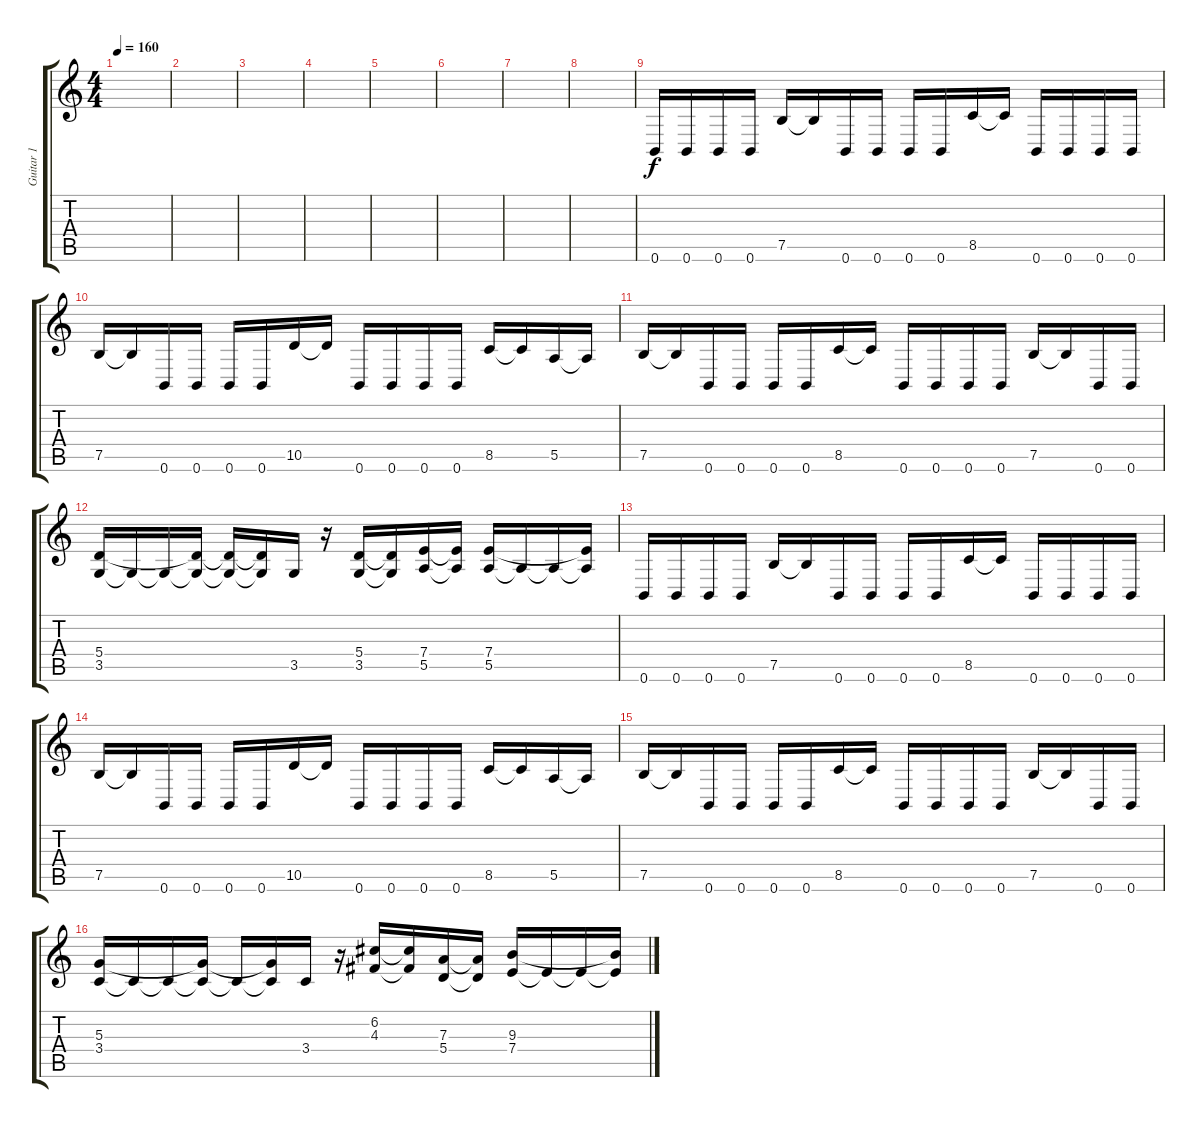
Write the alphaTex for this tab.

\track ("Guitar 1" "Guitar 1") {instrument distortionguitar}
\staff {score tabs}
\tuning (B3 G3 D3 A2 E2 B1) {hide}
\ts (4 4)
\tempo 160
\clef g2
\ks c
|
|
|
|
|
|
|
|
0.6.16 0.6.16 0.6.16 0.6.16 7.5.16 7.5{t}.16 0.6.16 0.6.16 0.6.16 0.6.16 8.5.16 8.5{t}.16 0.6.16 0.6.16 0.6.16 0.6.16 |
7.5.16 7.5{t}.16 0.6.16 0.6.16 0.6.16 0.6.16 10.5.16 10.5{t}.16 0.6.16 0.6.16 0.6.16 0.6.16 8.5.16 8.5{t}.16 5.5.16 5.5{t}.16 |
7.5.16 7.5{t}.16 0.6.16 0.6.16 0.6.16 0.6.16 8.5.16 8.5{t}.16 0.6.16 0.6.16 0.6.16 0.6.16 7.5.16 7.5{t}.16 0.6.16 0.6.16 |
(5.4 3.5).16 3.5{t}.16 3.5{t}.16 (5.4{t} 3.5{t}).16 (5.4{t} 3.5{t}).16 (5.4{t} 3.5{t}).16 3.5.16 r.16 (5.4 3.5).16 (5.4{t} 3.5{t}).16 (7.4 5.5).16 (7.4{t} 5.5{t}).16 (7.4 5.5).16 5.5{t}.16 5.5{t}.16 (7.4{t} 5.5{t}).16 |
0.6.16 0.6.16 0.6.16 0.6.16 7.5.16 7.5{t}.16 0.6.16 0.6.16 0.6.16 0.6.16 8.5.16 8.5{t}.16 0.6.16 0.6.16 0.6.16 0.6.16 |
7.5.16 7.5{t}.16 0.6.16 0.6.16 0.6.16 0.6.16 10.5.16 10.5{t}.16 0.6.16 0.6.16 0.6.16 0.6.16 8.5.16 8.5{t}.16 5.5.16 5.5{t}.16 |
7.5.16 7.5{t}.16 0.6.16 0.6.16 0.6.16 0.6.16 8.5.16 8.5{t}.16 0.6.16 0.6.16 0.6.16 0.6.16 7.5.16 7.5{t}.16 0.6.16 0.6.16 |
(5.3 3.4).16 3.4{t}.16 3.4{t}.16 (5.3{t} 3.4{t}).16 3.4{t}.16 (5.3{t} 3.4{t}).16 3.4.16 r.16 (6.2 4.3).16 (6.2{t} 4.3{t}).16 (7.3 5.4).16 (7.3{t} 5.4{t}).16 (9.3 7.4).16 7.4{t}.16 7.4{t}.16 (9.3{t} 7.4{t}).16
